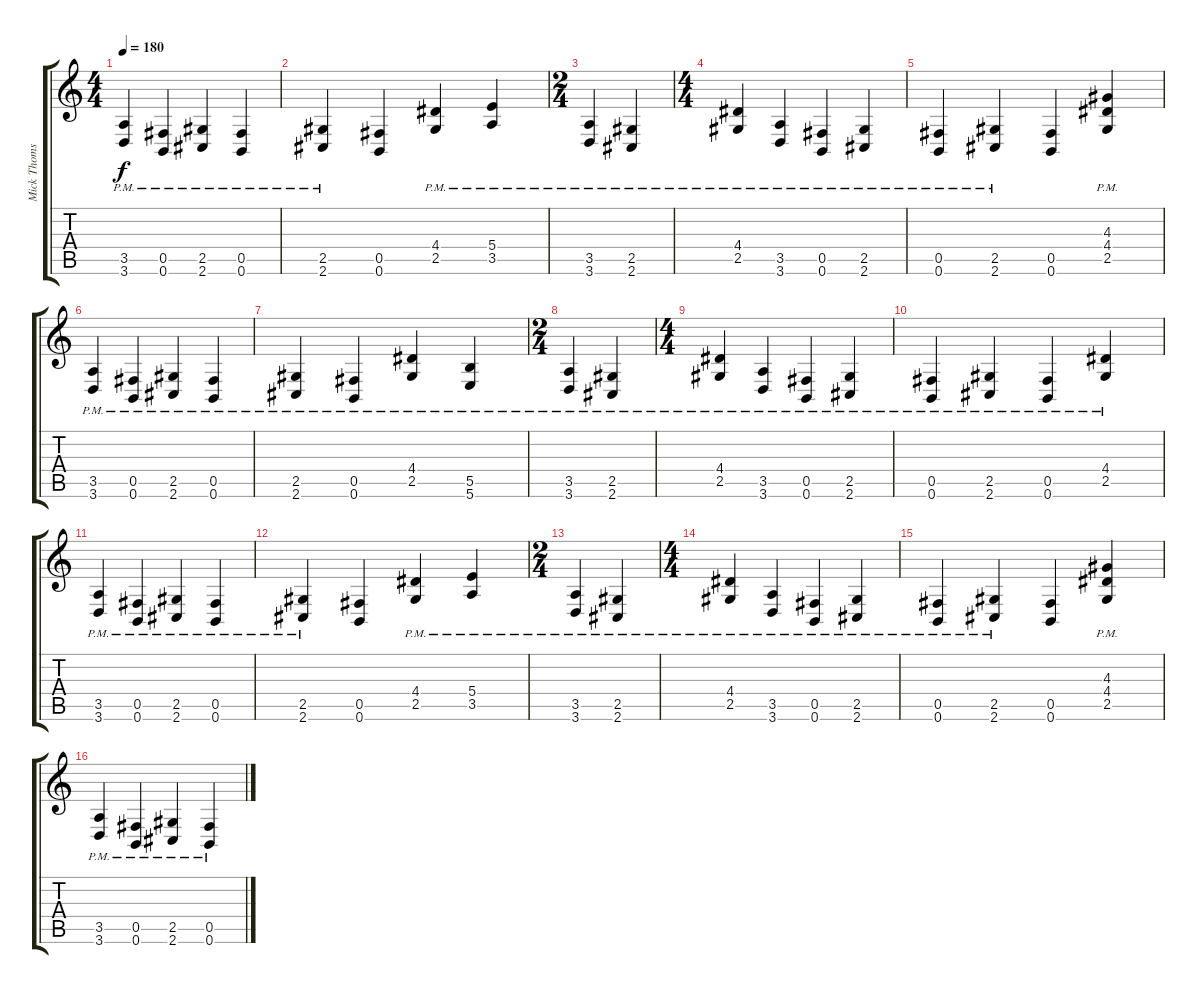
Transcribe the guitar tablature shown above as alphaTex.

\track ("Mick Thomson" "Mick Thoms") {instrument distortionguitar}
\staff {score tabs}
\tuning (Db4 Ab3 E3 B2 Gb2 B1) {hide}
\ts (4 4)
\tempo 180
\clef g2
\ks c
(3.5{pm} 3.6{pm}).4{dy f} (0.5{pm} 0.6{pm}).4 (2.5{pm} 2.6{pm}).4 (0.5{pm} 0.6{pm}).4 |
(2.5{pm} 2.6{pm}).4 (0.5 0.6).4 (4.4{pm} 2.5{pm}).4 (5.4{pm} 3.5{pm}).4 |
\ts (2 4)
(3.5{pm} 3.6{pm}).4 (2.5{pm} 2.6{pm}).4 |
\ts (4 4)
(4.4{pm} 2.5{pm}).4 (3.5{pm} 3.6{pm}).4 (0.5{pm} 0.6{pm}).4 (2.5{pm} 2.6{pm}).4 |
(0.5{pm} 0.6{pm}).4 (2.5{pm} 2.6{pm}).4 (0.5 0.6).4 (4.3{pm} 4.4{pm} 2.5{pm}).4 |
(3.5{pm} 3.6{pm}).4 (0.5{pm} 0.6{pm}).4 (2.5{pm} 2.6{pm}).4 (0.5{pm} 0.6{pm}).4 |
(2.5{pm} 2.6{pm}).4 (0.5{pm} 0.6{pm}).4 (4.4{pm} 2.5{pm}).4 (5.5{pm} 5.6{pm}).4 |
\ts (2 4)
(3.5{pm} 3.6{pm}).4 (2.5{pm} 2.6{pm}).4 |
\ts (4 4)
(4.4{pm} 2.5{pm}).4 (3.5{pm} 3.6{pm}).4 (0.5{pm} 0.6{pm}).4 (2.5{pm} 2.6{pm}).4 |
(0.5{pm} 0.6{pm}).4 (2.5{pm} 2.6{pm}).4 (0.5{pm} 0.6{pm}).4 (4.4{pm} 2.5{pm}).4 |
(3.5{pm} 3.6{pm}).4 (0.5{pm} 0.6{pm}).4 (2.5{pm} 2.6{pm}).4 (0.5{pm} 0.6{pm}).4 |
(2.5{pm} 2.6{pm}).4 (0.5 0.6).4 (4.4{pm} 2.5{pm}).4 (5.4{pm} 3.5{pm}).4 |
\ts (2 4)
(3.5{pm} 3.6{pm}).4 (2.5{pm} 2.6{pm}).4 |
\ts (4 4)
(4.4{pm} 2.5{pm}).4 (3.5{pm} 3.6{pm}).4 (0.5{pm} 0.6{pm}).4 (2.5{pm} 2.6{pm}).4 |
(0.5{pm} 0.6{pm}).4 (2.5{pm} 2.6{pm}).4 (0.5 0.6).4 (4.3{pm} 4.4{pm} 2.5{pm}).4 |
(3.5{pm} 3.6{pm}).4 (0.5{pm} 0.6{pm}).4 (2.5{pm} 2.6{pm}).4 (0.5{pm} 0.6{pm}).4
